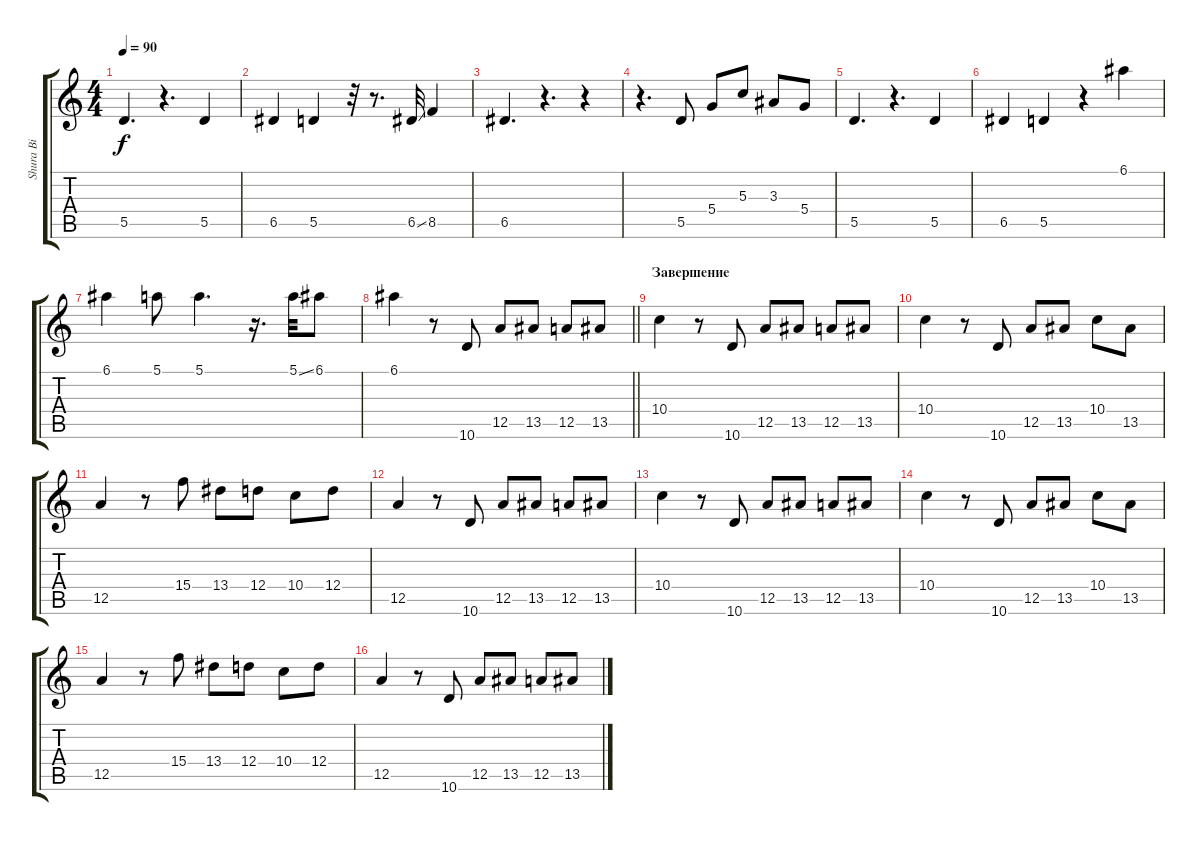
\track ("Shura Bi" "Shura Bi") {instrument overdrivenguitar}
\staff {score tabs}
\tuning (E4 B3 G3 D3 A2 E2) {hide}
\ts (4 4)
\tempo 90
\clef g2
\ks c
5.5.4{d dy f} r.4{d} 5.5.4 |
6.5.4 5.5.4 r.32 r.8{d} 6.5{ss}.32 8.5.4 |
6.5.4{d} r.4{d} r.4 |
r.4{d} 5.5.8 5.4.8 5.3.8 3.3.8 5.4.8 |
5.5.4{d} r.4{d} 5.5.4 |
6.5.4 5.5.4 r.4 6.1.4 |
6.1.4 5.1.8 5.1.4{d} r.16{d} 5.1{ss}.32 6.1.8 |
\barLineRight lightlight
6.1.4 r.8 10.6.8 12.5.8 13.5.8 12.5.8 13.5.8 |
\section ("" "Завершение")
10.4.4 r.8 10.6.8 12.5.8 13.5.8 12.5.8 13.5.8 |
10.4.4 r.8 10.6.8 12.5.8 13.5.8 10.4.8 13.5.8 |
12.5.4 r.8 15.4.8 13.4.8 12.4.8 10.4.8 12.4.8 |
12.5.4 r.8 10.6.8 12.5.8 13.5.8 12.5.8 13.5.8 |
10.4.4 r.8 10.6.8 12.5.8 13.5.8 12.5.8 13.5.8 |
10.4.4 r.8 10.6.8 12.5.8 13.5.8 10.4.8 13.5.8 |
12.5.4 r.8 15.4.8 13.4.8 12.4.8 10.4.8 12.4.8 |
12.5.4 r.8 10.6.8 12.5.8 13.5.8 12.5.8 13.5.8
